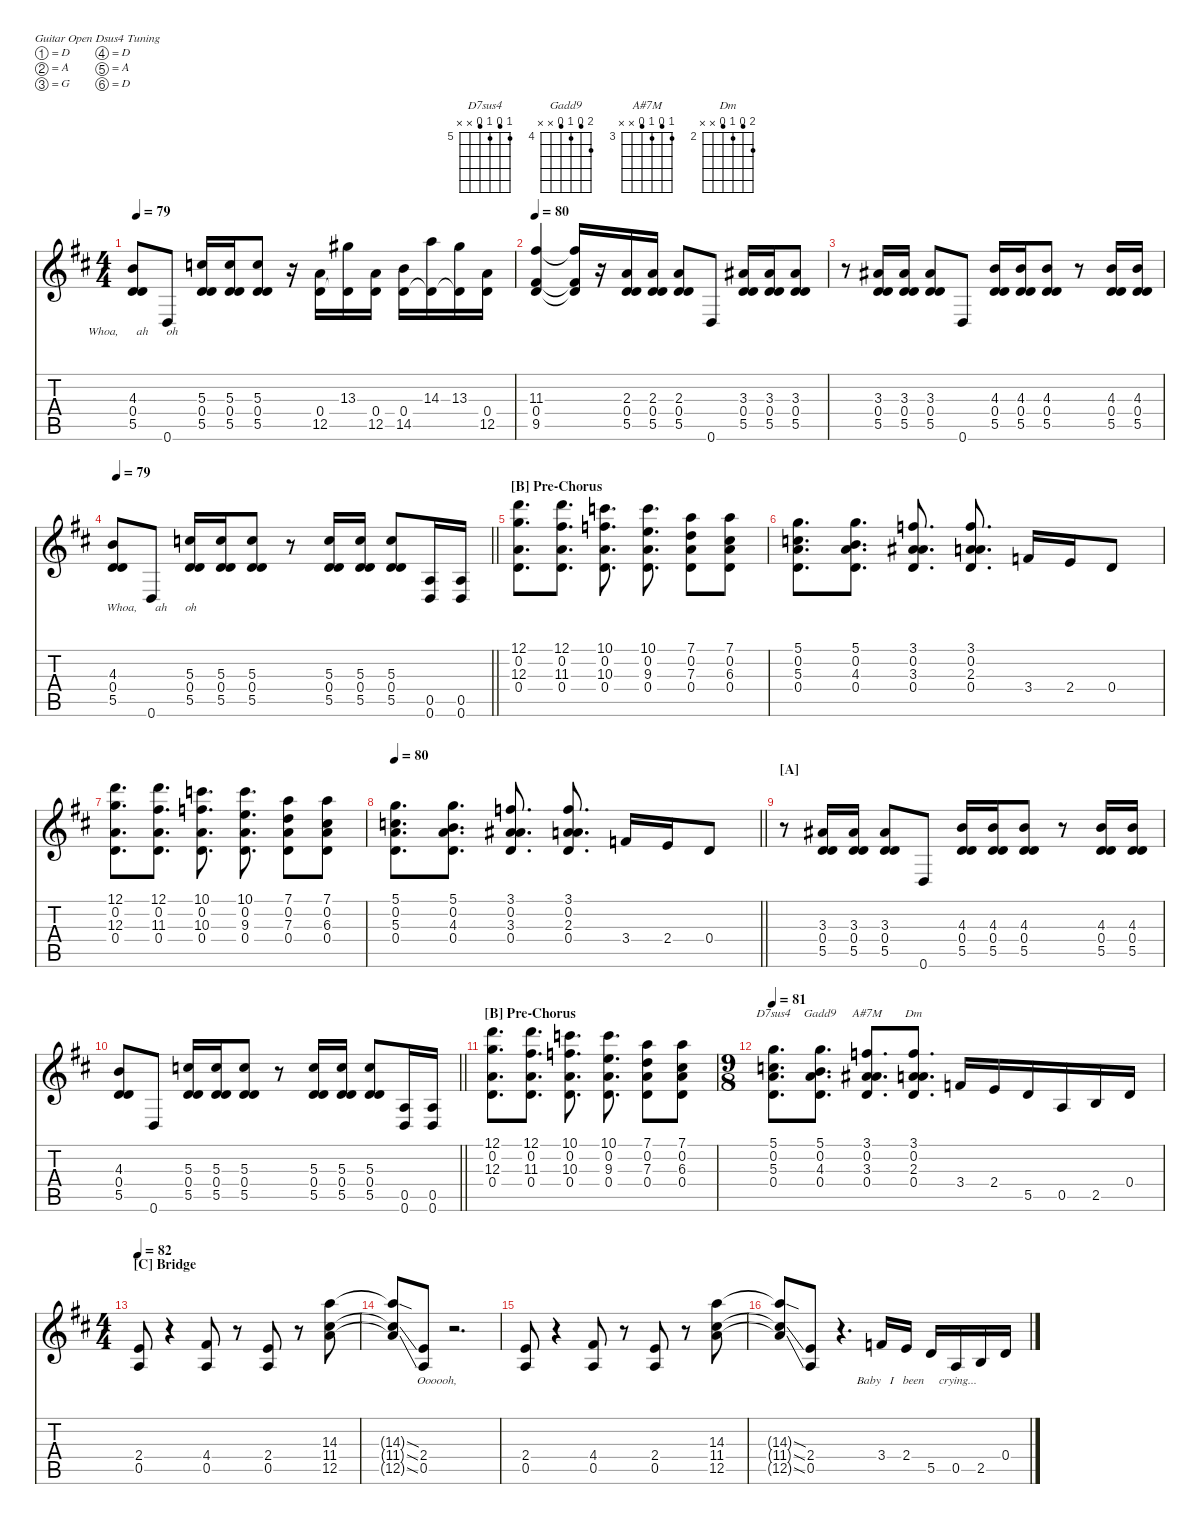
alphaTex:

\defaultSystemsLayout 4
\hideDynamics
\bracketExtendMode nobrackets
\singleTrackTrackNamePolicy hidden
\multiTrackTrackNamePolicy hidden
\otherSystemsTrackNameOrientation horizontal
\track ("Guitar1-DADGAD" "Gt") {defaultSystemsLayout 8 mute instrument distortionguitar}
\staff {score tabs}
\tuning (D4 A3 G3 D3 A2 D2)
\chord ("D7sus4" 5 4 5 4 x x) {firstfret 5 showfingering false}
\chord ("Gadd9" 5 3 4 3 x x) {firstfret 4 showfingering false}
\chord ("A#7M" 3 2 3 2 x x) {firstfret 3 showfingering false}
\chord ("Dm" 3 1 2 1 x x) {firstfret 2 showfingering false}
\ts (4 4)
\tempo 79
\clef g2
\ks d
(4.3{acc forcenatural} 0.4{acc forcenatural} 5.5{acc forcenatural}).8{lyrics (0 "Whoa,      ah      oh") lyrics (1 "") lyrics (2 "") lyrics (3 "") lyrics (4 "") dy f} 0.6{acc forcenatural}.8 (5.3{acc forcenatural} 0.4{acc forcenatural} 5.5{acc forcenatural}).16 (5.3{acc forcenatural} 0.4{acc forcenatural} 5.5{acc forcenatural}).16 (5.3{acc forcenatural} 0.4{acc forcenatural} 5.5{acc forcenatural}).8 r.16 (12.5{acc forcenatural} 0.4{acc forcenatural}).16 (13.3{acc #} 0.4{t acc forcenatural}).16 (12.5{acc forcenatural} 0.4{acc forcenatural}).16 (14.5{acc forcenatural} 0.4{acc forcenatural}).16 (14.3{acc forcenatural} 0.4{t acc forcenatural}).16 (13.3{acc #} 0.4{t acc forcenatural}).16 (12.5{acc forcenatural} 0.4{acc forcenatural}).16 |
\tempo 80
(9.5{acc #} 0.4{acc forcenatural} 11.3{acc #}).4 (9.5{t acc #} 0.4{t acc forcenatural} 11.3{t acc #}).16 r.16 (2.3{acc forcenatural} 0.4{acc forcenatural} 5.5{acc forcenatural}).16 (2.3{acc forcenatural} 0.4{acc forcenatural} 5.5{acc forcenatural}).16 (2.3{acc forcenatural} 0.4{acc forcenatural} 5.5{acc forcenatural}).8 0.6{acc forcenatural}.8 (3.3{acc #} 0.4{acc forcenatural} 5.5{acc forcenatural}).16 (3.3{acc #} 0.4{acc forcenatural} 5.5{acc forcenatural}).16 (3.3{acc #} 0.4{acc forcenatural} 5.5{acc forcenatural}).8 |
r.8 (3.3{acc #} 0.4{acc forcenatural} 5.5{acc forcenatural}).16 (3.3{acc #} 0.4{acc forcenatural} 5.5{acc forcenatural}).16 (3.3{acc #} 0.4{acc forcenatural} 5.5{acc forcenatural}).8 0.6{acc forcenatural}.8 (4.3{acc forcenatural} 0.4{acc forcenatural} 5.5{acc forcenatural}).16 (4.3{acc forcenatural} 0.4{acc forcenatural} 5.5{acc forcenatural}).16 (4.3{acc forcenatural} 0.4{acc forcenatural} 5.5{acc forcenatural}).8 r.8 (4.3{acc forcenatural} 0.4{acc forcenatural} 5.5{acc forcenatural}).16 (4.3{acc forcenatural} 0.4{acc forcenatural} 5.5{acc forcenatural}).16 |
\tempo 79
\barLineRight lightlight
(4.3{acc forcenatural} 0.4{acc forcenatural} 5.5{acc forcenatural}).8 0.6{acc forcenatural}.8{lyrics (0 "Whoa,      ah      oh") lyrics (1 "") lyrics (2 "") lyrics (3 "") lyrics (4 "")} (5.3{acc forcenatural} 0.4{acc forcenatural} 5.5{acc forcenatural}).16 (5.3{acc forcenatural} 0.4{acc forcenatural} 5.5{acc forcenatural}).16 (5.3{acc forcenatural} 0.4{acc forcenatural} 5.5{acc forcenatural}).8 r.8 (5.3{acc forcenatural} 0.4{acc forcenatural} 5.5{acc forcenatural}).16 (5.3{acc forcenatural} 0.4{acc forcenatural} 5.5{acc forcenatural}).16 (5.3{acc forcenatural} 0.4{acc forcenatural} 5.5{acc forcenatural}).8 (0.5{acc forcenatural} 0.6{acc forcenatural}).16 (0.5{acc forcenatural} 0.6{acc forcenatural}).16 |
\section ("B" "Pre-Chorus")
(12.1{acc forcenatural} 0.2{acc forcenatural} 12.3{acc forcenatural} 0.4{acc forcenatural}).8{d} (12.1{acc forcenatural} 0.2{acc forcenatural} 11.3{acc #} 0.4{acc forcenatural}).8{d} (10.1{acc forcenatural} 0.2{acc forcenatural} 10.3{acc forcenatural} 0.4{acc forcenatural}).8{d} (10.1{acc forcenatural} 0.2{acc forcenatural} 9.3{acc forcenatural} 0.4{acc forcenatural}).8{d} (7.1{acc forcenatural} 0.2{acc forcenatural} 7.3{acc forcenatural} 0.4{acc forcenatural}).8 (7.1{acc forcenatural} 0.2{acc forcenatural} 6.3{acc #} 0.4{acc forcenatural}).8 |
(5.1{acc forcenatural} 0.2{acc forcenatural} 5.3{acc forcenatural} 0.4{acc forcenatural}).8{d} (5.1{acc forcenatural} 0.2{acc forcenatural} 4.3{acc forcenatural} 0.4{acc forcenatural}).8{d} (3.1{acc forcenatural} 0.2{acc forcenatural} 3.3{acc #} 0.4{acc forcenatural}).8{d} (3.1{acc forcenatural} 0.2{acc forcenatural} 2.3{acc forcenatural} 0.4{acc forcenatural}).8{d} 3.4{acc forcenatural}.16 2.4{acc forcenatural}.16 0.4{acc forcenatural}.8 |
(12.1{acc forcenatural} 0.2{acc forcenatural} 12.3{acc forcenatural} 0.4{acc forcenatural}).8{d} (12.1{acc forcenatural} 0.2{acc forcenatural} 11.3{acc #} 0.4{acc forcenatural}).8{d} (10.1{acc forcenatural} 0.2{acc forcenatural} 10.3{acc forcenatural} 0.4{acc forcenatural}).8{d} (10.1{acc forcenatural} 0.2{acc forcenatural} 9.3{acc forcenatural} 0.4{acc forcenatural}).8{d} (7.1{acc forcenatural} 0.2{acc forcenatural} 7.3{acc forcenatural} 0.4{acc forcenatural}).8 (7.1{acc forcenatural} 0.2{acc forcenatural} 6.3{acc #} 0.4{acc forcenatural}).8 |
\tempo 80
\barLineRight lightlight
(5.1{acc forcenatural} 0.2{acc forcenatural} 5.3{acc forcenatural} 0.4{acc forcenatural}).8{d} (5.1{acc forcenatural} 0.2{acc forcenatural} 4.3{acc forcenatural} 0.4{acc forcenatural}).8{d} (3.1{acc forcenatural} 0.2{acc forcenatural} 3.3{acc #} 0.4{acc forcenatural}).8{d} (3.1{acc forcenatural} 0.2{acc forcenatural} 2.3{acc forcenatural} 0.4{acc forcenatural}).8{d} 3.4{acc forcenatural}.16 2.4{acc forcenatural}.16 0.4{acc forcenatural}.8 |
\section ("A" "")
r.8 (3.3{acc #} 0.4{acc forcenatural} 5.5{acc forcenatural}).16 (3.3{acc #} 0.4{acc forcenatural} 5.5{acc forcenatural}).16 (3.3{acc #} 0.4{acc forcenatural} 5.5{acc forcenatural}).8 0.6{acc forcenatural}.8 (4.3{acc forcenatural} 0.4{acc forcenatural} 5.5{acc forcenatural}).16 (4.3{acc forcenatural} 0.4{acc forcenatural} 5.5{acc forcenatural}).16 (4.3{acc forcenatural} 0.4{acc forcenatural} 5.5{acc forcenatural}).8 r.8 (4.3{acc forcenatural} 0.4{acc forcenatural} 5.5{acc forcenatural}).16 (4.3{acc forcenatural} 0.4{acc forcenatural} 5.5{acc forcenatural}).16 |
\barLineRight lightlight
(4.3{acc forcenatural} 0.4{acc forcenatural} 5.5{acc forcenatural}).8 0.6{acc forcenatural}.8 (5.3{acc forcenatural} 0.4{acc forcenatural} 5.5{acc forcenatural}).16 (5.3{acc forcenatural} 0.4{acc forcenatural} 5.5{acc forcenatural}).16 (5.3{acc forcenatural} 0.4{acc forcenatural} 5.5{acc forcenatural}).8 r.8 (5.3{acc forcenatural} 0.4{acc forcenatural} 5.5{acc forcenatural}).16 (5.3{acc forcenatural} 0.4{acc forcenatural} 5.5{acc forcenatural}).16 (5.3{acc forcenatural} 0.4{acc forcenatural} 5.5{acc forcenatural}).8 (0.5{acc forcenatural} 0.6{acc forcenatural}).16 (0.5{acc forcenatural} 0.6{acc forcenatural}).16 |
\section ("B" "Pre-Chorus")
(12.1{acc forcenatural} 0.2{acc forcenatural} 12.3{acc forcenatural} 0.4{acc forcenatural}).8{d} (12.1{acc forcenatural} 0.2{acc forcenatural} 11.3{acc #} 0.4{acc forcenatural}).8{d} (10.1{acc forcenatural} 0.2{acc forcenatural} 10.3{acc forcenatural} 0.4{acc forcenatural}).8{d} (10.1{acc forcenatural} 0.2{acc forcenatural} 9.3{acc forcenatural} 0.4{acc forcenatural}).8{d} (7.1{acc forcenatural} 0.2{acc forcenatural} 7.3{acc forcenatural} 0.4{acc forcenatural}).8 (7.1{acc forcenatural} 0.2{acc forcenatural} 6.3{acc #} 0.4{acc forcenatural}).8 |
\ts (9 8)
\beaming (8 3 3 3)
\tempo 81
(5.1{acc forcenatural} 0.2{acc forcenatural} 5.3{acc forcenatural} 0.4{acc forcenatural}).8{d ch "D7sus4"} (5.1{acc forcenatural} 0.2{acc forcenatural} 4.3{acc forcenatural} 0.4{acc forcenatural}).8{d ch "Gadd9"} (3.1{acc forcenatural} 0.2{acc forcenatural} 3.3{acc #} 0.4{acc forcenatural}).8{d ch "A#7M"} (3.1{acc forcenatural} 0.2{acc forcenatural} 2.3{acc forcenatural} 0.4{acc forcenatural}).8{d ch "Dm"} 3.4{acc forcenatural}.16 2.4{acc forcenatural}.16 5.5{acc forcenatural}.16 0.5{acc forcenatural}.16 2.5{acc forcenatural}.16 0.4{acc forcenatural}.16 |
\ts (4 4)
\beaming (8 2 2 2 2)
\section ("C" "Bridge")
\tempo 82
(2.4{acc forcenatural} 0.5{acc forcenatural}).8 r.4 (4.4{acc #} 0.5{acc forcenatural}).8 r.8 (2.4{acc forcenatural} 0.5{acc forcenatural}).8 r.8 (11.4{acc #} 12.5{acc forcenatural} 14.3{acc forcenatural}).8 |
(11.4{ss t acc #} 12.5{ss t acc forcenatural} 14.3{sod t acc forcenatural}).8 (2.4{acc forcenatural} 0.5{acc forcenatural}).8{lyrics (0 "") lyrics (1 "         Oooooh, ") lyrics (2 "") lyrics (3 "") lyrics (4 "")} r.2{d} |
(2.4{acc forcenatural} 0.5{acc forcenatural}).8 r.4 (4.4{acc #} 0.5{acc forcenatural}).8 r.8 (2.4{acc forcenatural} 0.5{acc forcenatural}).8 r.8 (11.4{acc #} 12.5{acc forcenatural} 14.3{acc forcenatural}).8 |
(11.4{ss t acc #} 12.5{ss t acc forcenatural} 14.3{sod t acc forcenatural}).8 (2.4{acc forcenatural} 0.5{acc forcenatural}).8 r.4{d} 3.4{acc forcenatural}.16 2.4{acc forcenatural}.16{lyrics (0 "") lyrics (1 "       Baby   I   been     crying...") lyrics (2 "") lyrics (3 "") lyrics (4 "")} 5.5{acc forcenatural}.16 0.5{acc forcenatural}.16 2.5{acc forcenatural}.16 0.4{acc forcenatural}.16
